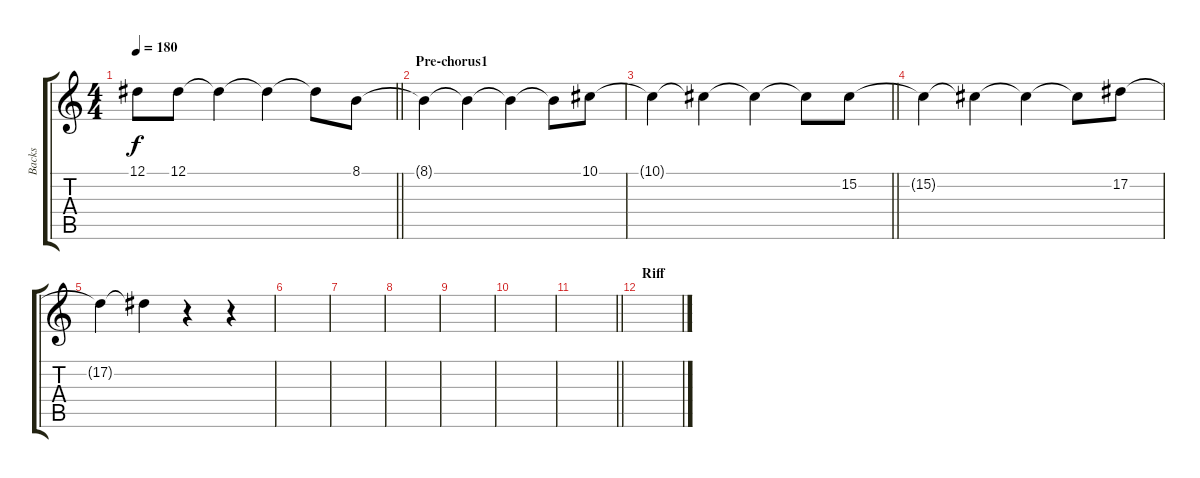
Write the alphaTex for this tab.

\track ("Backs" "Backs") {instrument voiceoohs}
\staff {score tabs}
\tuning (Eb4 Bb3 Gb3 Db3 Ab2 Eb2) {hide}
\ts (4 4)
\tempo 180
\clef g2
\barLineRight lightlight
\ks c
12.1{t}.8{dy f} 12.1.8 12.1{t}.4 12.1{t}.4 12.1{t}.8 8.1.8 |
\section ("" "Pre-chorus1")
8.1{t}.4 8.1{t}.4 8.1{t}.4 8.1{t}.8 10.1.8 |
\barLineRight lightlight
10.1{t}.4 10.1{t}.4 10.1{t}.4 10.1{t}.8 15.2.8 |
15.2{t}.4 15.2{t}.4 15.2{t}.4 15.2{t}.8 17.2.8 |
17.2{t}.4 17.2{t}.4 r.4 r.4 |
|
|
|
|
|
\barLineRight lightlight
|
\section ("" "Riff")
